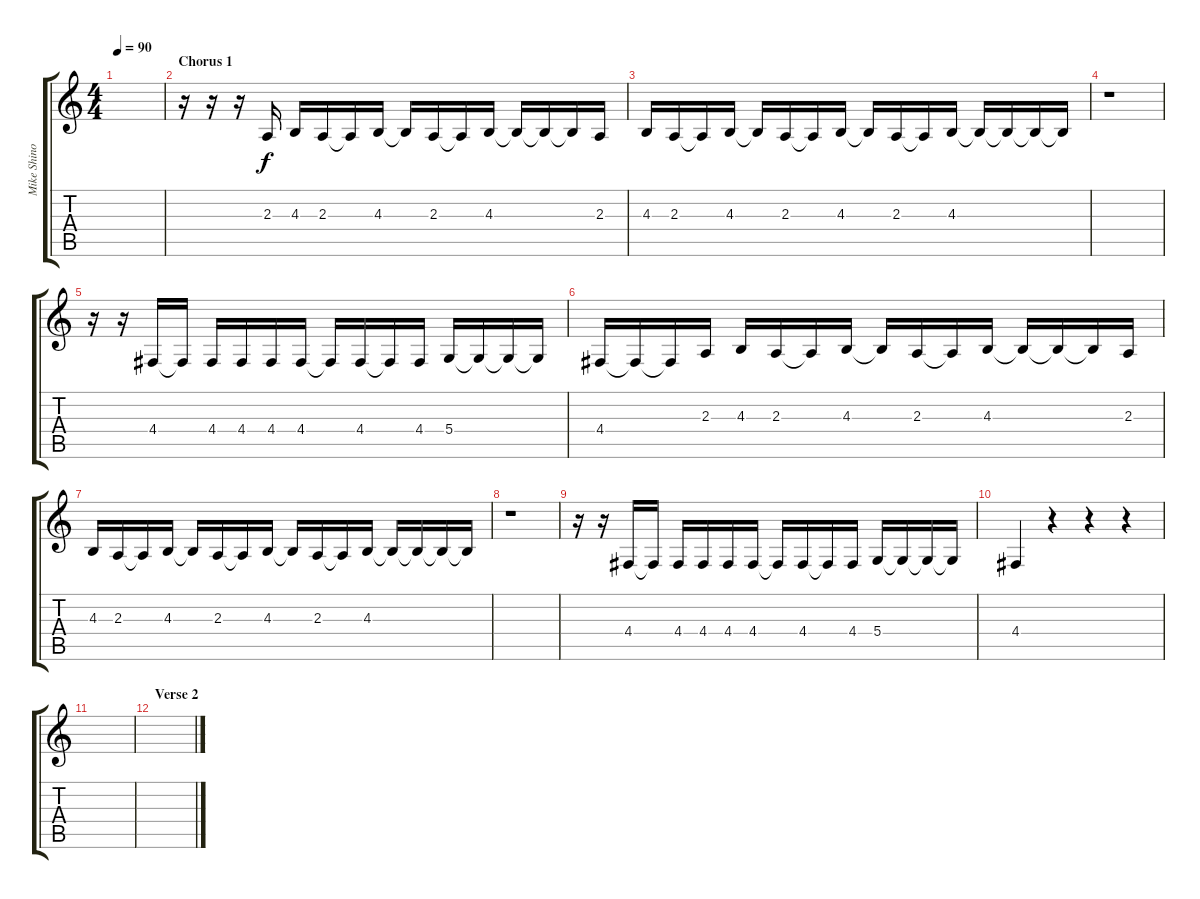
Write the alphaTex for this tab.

\track ("Mike Shinoda (Vocals)" "Mike Shino") {instrument harmonica}
\staff {score tabs}
\tuning (E4 B3 G3 D3 A2 E2) {hide}
\ts (4 4)
\tempo 90
\clef g2
\ks c
|
\section ("" "Chorus 1")
r.16 r.16 r.16 2.3.16 4.3.16 2.3.16 2.3{t}.16 4.3.16 4.3{t}.16 2.3.16 2.3{t}.16 4.3.16 4.3{t}.16 4.3{t}.16 4.3{t}.16 2.3.16 |
4.3.16 2.3.16 2.3{t}.16 4.3.16 4.3{t}.16 2.3.16 2.3{t}.16 4.3.16 4.3{t}.16 2.3.16 2.3{t}.16 4.3.16 4.3{t}.16 4.3{t}.16 4.3{t}.16 4.3{t}.16 |
r.1 |
r.16 r.16 4.4.16 4.4{t}.16 4.4.16 4.4.16 4.4.16 4.4.16 4.4{t}.16 4.4.16 4.4{t}.16 4.4.16 5.4.16 5.4{t}.16 5.4{t}.16 5.4{t}.16 |
4.4.16 4.4{t}.16 4.4{t}.16 2.3.16 4.3.16 2.3.16 2.3{t}.16 4.3.16 4.3{t}.16 2.3.16 2.3{t}.16 4.3.16 4.3{t}.16 4.3{t}.16 4.3{t}.16 2.3.16 |
4.3.16 2.3.16 2.3{t}.16 4.3.16 4.3{t}.16 2.3.16 2.3{t}.16 4.3.16 4.3{t}.16 2.3.16 2.3{t}.16 4.3.16 4.3{t}.16 4.3{t}.16 4.3{t}.16 4.3{t}.16 |
r.1 |
r.16 r.16 4.4.16 4.4{t}.16 4.4.16 4.4.16 4.4.16 4.4.16 4.4{t}.16 4.4.16 4.4{t}.16 4.4.16 5.4.16 5.4{t}.16 5.4{t}.16 5.4{t}.16 |
4.4.4 r.4 r.4 r.4 |
|
\section ("" "Verse 2")
